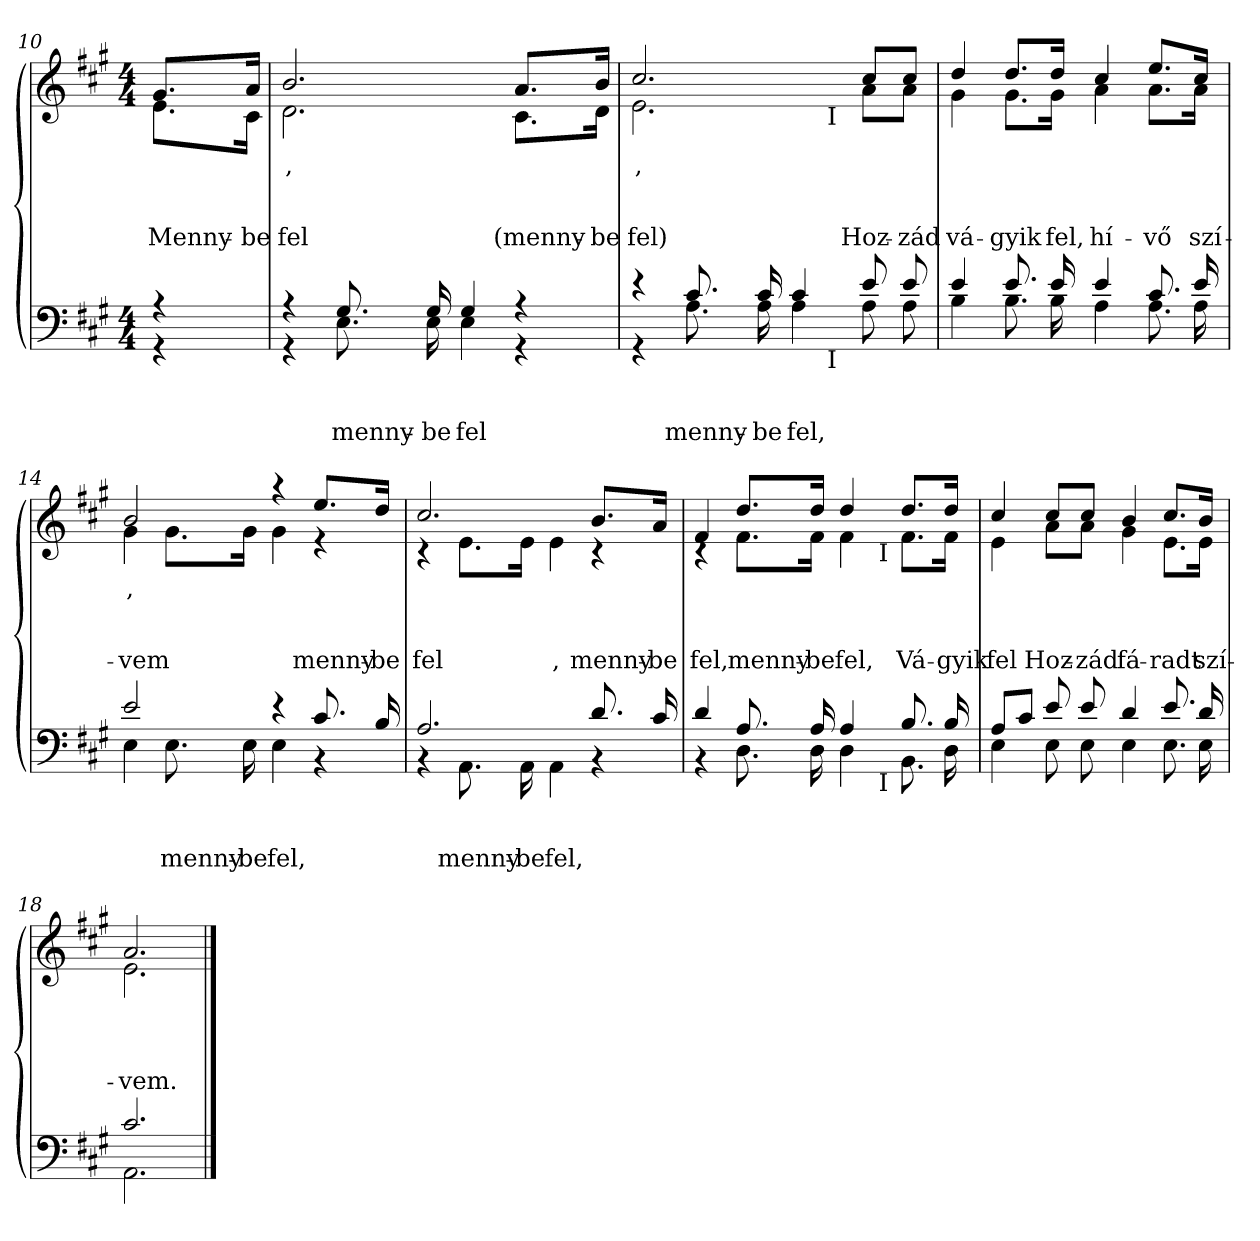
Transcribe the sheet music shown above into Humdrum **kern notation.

**kern	**text	**text	**text	**kern	**text	**text	**text	**text
*part2	*part2	*part2	*part2	*part1	*part1	*part1	*part1	*part1
*staff2	*staff2	*staff2	*staff2	*staff1	*staff1	*staff1	*staff1	*staff1
*clefF4	*	*	*	*clefG2	*	*	*	*
*k[f#c#g#]	*	*	*	*k[f#c#g#]	*	*	*	*
*f#:	*	*	*	*f#:	*	*	*	*
*M4/4	*	*	*	*M4/4	*	*	*	*
=10	=10	=10	=10	=10	=10	=10	=10	=10
*^	*	*	*	*	*	*	*	*
!	!	!	!	!	!	!	!	!	!LO:LY:b
*	*	*	*	*	*^	*	*	*	*
4r	4r	.	.	.	8.g#/L	8.e\L	.	.	.	Menny-
!	!	!	!	!	!	!	!	!	!	!LO:LY:b
.	.	.	.	.	16a/Jk	16c#\Jk	.	.	.	-be
=11	=11	=11	=11	=11	=11	=11	=11	=11	=11	=11
!	!	!	!	!	!	!	!LO:LY:b	!	!	!LO:LY:b
4r	4r	.	.	.	2.b/	2.d\	,	.	.	fel
!	!	!	!	!LO:LY:a	!	!	!	!	!	!
8.G#/	8.E\	.	.	menny-	.	.	.	.	.	.
!	!	!	!	!LO:LY:a	!	!	!	!	!	!
16G#/	16E\	.	.	-be	.	.	.	.	.	.
!	!	!	!	!LO:LY:a	!	!	!	!	!	!
4G#/	4E\	.	.	fel	.	.	.	.	.	.
!	!	!	!	!	!	!	!	!	!	!LO:LY:b
4r	4r	.	.	.	8.a/L	8.c#\L	.	.	.	(menny-
!	!	!	!	!	!	!	!	!	!	!LO:LY:b
.	.	.	.	.	16b/Jk	16d\Jk	.	.	.	-be
*	*	*	*	*	*v	*v	*	*	*	*
!!LO:LB:g=z
=12	=12	=12	=12	=12	=12	=12	=12	=12	=12
*	*	*	*	*	*^	*	*	*	*
!	!	!	!	!	!	!	!LO:LY:b	!	!	!LO:LY:b
*	*^	*	*	*	*	*^	*	*	*	*
4r	4r	2ryy	.	.	.	2.cc#/	2.e\	2ryy	,	.	.	fel)
!	!	!	!	!	!LO:LY:a	!	!	!	!	!	!	!
8.c#/	8.A\	.	.	.	menny-	.	.	.	.	.	.	.
!	!	!	!	!	!LO:LY:a	!	!	!	!	!	!	!
16c#/	16A\	.	.	.	-be	.	.	.	.	.	.	.
!	!	!	!	!	!LO:LY:a	!	!	!	!	!	!	!
4c#/	4A\	8ryy	.	.	fel,	.	.	8ryy	.	.	.	.
!	!	!	!	!	!	!	!	!LO:TX:b:t=I	!	!	!	!
!	!	!LO:TX:b:t=I	!	!	!	!	!	!	!	!	!	!
.	.	4.ryy	.	.	.	.	.	4.ryy	.	.	.	.
!	!	!	!	!	!	!	!	!	!	!	!	!LO:LY:b
8e/	8A\	.	.	.	.	8cc#/L	8a\L	.	.	.	.	Hoz-
!	!	!	!	!	!	!	!	!	!	!	!	!LO:LY:b
8e/	8A\	.	.	.	.	8cc#/J	8a\J	.	.	.	.	-zád
*	*v	*v	*	*	*	*	*	*	*	*	*	*
*	*	*	*	*	*v	*v	*v	*	*	*	*
=13	=13	=13	=13	=13	=13	=13	=13	=13	=13
*	*^	*	*	*	*^	*	*	*	*
*	*	*	*	*	*	*	*^	*	*	*	*
!	!	!	!	!	!	!	!	!	!	!	!	!LO:LY:b
*	*v	*v	*	*	*	*	*	*	*	*	*	*
*	*	*	*	*	*	*v	*v	*	*	*	*
4e/	4B\	.	.	.	4dd/	4g#\	.	.	.	vá-
!	!	!	!	!	!	!	!	!	!	!LO:LY:b
8.e/	8.B\	.	.	.	8.dd/L	8.g#\L	.	.	.	-gyik
!	!	!	!	!	!	!	!	!	!	!LO:LY:b
16e/	16B\	.	.	.	16dd/Jk	16g#\Jk	.	.	.	fel,
!	!	!	!	!	!	!	!	!	!	!LO:LY:b
4e/	4A\	.	.	.	4cc#/	4a\	.	.	.	hí-
!	!	!	!	!	!	!	!	!	!	!LO:LY:b
8.c#/	8.A\	.	.	.	8.ee/L	8.a\L	.	.	.	-vő
!	!	!	!	!	!	!	!	!	!	!LO:LY:b
16e/	16A\	.	.	.	16cc#/Jk	16a\Jk	.	.	.	szí-
=14	=14	=14	=14	=14	=14	=14	=14	=14	=14	=14
!	!	!	!	!	!	!	!	!	!	!LO:LY:b
!	!	!	!	!	!	!	!LO:LY:b	!	!	!
2e/	4E\	.	.	.	2b/	4g#\	,	.	.	-vem
!	!	!	!	!LO:LY:a	!	!	!	!	!	!
.	8.E\	.	.	menny-	.	8.g#\L	.	.	.	.
!	!	!	!	!LO:LY:a	!	!	!	!	!	!
.	16E\	.	.	-be	.	16g#\Jk	.	.	.	.
!	!	!	!	!LO:LY:a	!	!	!	!	!	!
4re	4E\	.	.	fel,	4rgg	4g#\	.	.	.	.
!	!	!	!	!	!	!	!	!	!	!LO:LY:b
8.c#/	4rBB	.	.	.	8.ee/L	4re	.	.	.	menny-
!	!	!	!	!	!	!	!	!	!	!LO:LY:b
16B/	.	.	.	.	16dd/Jk	.	.	.	.	-be
!!LO:LB:g=z	!!
=15	=15	=15	=15	=15	=15	=15	=15	=15	=15	=15
!	!	!	!	!	!	!	!	!	!	!LO:LY:b
2.A/	4rAA	.	.	.	2.cc#/	4rB	.	.	.	fel
!	!	!	!	!LO:LY:a	!	!	!	!	!	!
.	8.AA\	.	.	menny-	.	8.e\L	.	.	.	.
!	!	!	!	!LO:LY:a	!	!	!	!	!	!
.	16AA\	.	.	-be	.	16e\Jk	.	.	.	.
!	!	!	!	!LO:LY:a	!	!	!	!	!	!
!	!	!	!	!	!	!	!	!	!	!LO:LY:b
.	4AA\	.	.	fel,	.	4e\	.	.	.	,
!	!	!	!	!	!	!	!	!	!	!LO:LY:b
8.d/	4rAA	.	.	.	8.b/L	4rB	.	.	.	menny-
!	!	!	!	!	!	!	!	!	!	!LO:LY:b
16c#/	.	.	.	.	16a/Jk	.	.	.	.	-be
*	*	*	*	*	*v	*v	*	*	*	*
=16	=16	=16	=16	=16	=16	=16	=16	=16	=16
!	!	!	!	!	!	!	!	!	!LO:LY:b
*	*^	*	*	*	*^	*	*	*	*
*	*	*	*	*	*	*	*^	*	*	*	*
4d/	4rAA	2ryy	.	.	.	4f#/	4rB	2ryy	.	.	.	fel,
!	!	!	!	!	!	!	!	!	!	!	!	!LO:LY:b
8.A/	8.D\	.	.	.	.	8.dd/L	8.f#\L	.	.	.	.	menny-
!	!	!	!	!	!	!	!	!	!	!	!	!LO:LY:b
16A/	16D\	.	.	.	.	16dd/Jk	16f#\Jk	.	.	.	.	-be
!	!	!	!	!	!	!	!	!	!	!	!	!LO:LY:b
4A/	4D\	8ryy	.	.	.	4dd/	4f#\	8ryy	.	.	.	fel,
.	.	32ryy	.	.	.	.	.	32ryy	.	.	.	.
!	!	!	!	!	!	!	!	!LO:TX:b:t=I	!	!	!	!
!	!	!LO:TX:b:t=I	!	!	!	!	!	!	!	!	!	!
.	.	4ryy	.	.	.	.	.	4ryy	.	.	.	.
!	!	!	!	!	!	!	!	!	!	!	!	!LO:LY:b
8.B/	8.BB\	.	.	.	.	8.dd/L	8.f#\L	.	.	.	.	Vá-
.	.	16.ryy	.	.	.	.	.	16.ryy	.	.	.	.
!	!	!	!	!	!	!	!	!	!	!	!	!LO:LY:b
16B/	16D\	.	.	.	.	16dd/Jk	16f#\Jk	.	.	.	.	-gyik
*	*v	*v	*	*	*	*	*	*	*	*	*	*
*	*	*	*	*	*v	*v	*v	*	*	*	*
=17	=17	=17	=17	=17	=17	=17	=17	=17	=17
*	*^	*	*	*	*^	*	*	*	*
*	*	*	*	*	*	*	*^	*	*	*	*
!	!	!	!	!	!	!	!	!	!	!	!	!LO:LY:b
*	*v	*v	*	*	*	*	*	*	*	*	*	*
*	*	*	*	*	*	*v	*v	*	*	*	*
8A/L	4E\	.	.	.	4cc#/	4e\	.	.	.	fel
8c#/J	.	.	.	.	.	.	.	.	.	.
!	!	!	!	!	!	!	!	!	!	!LO:LY:b
8e/	8E\	.	.	.	8cc#/L	8a\L	.	.	.	Hoz-
!	!	!	!	!	!	!	!	!	!	!LO:LY:b
8e/	8E\	.	.	.	8cc#/J	8a\J	.	.	.	-zád
!	!	!	!	!	!	!	!	!	!	!LO:LY:b
4d/	4E\	.	.	.	4b/	4g#\	.	.	.	fá-
!	!	!	!	!	!	!	!	!	!	!LO:LY:b
8.e/	8.E\	.	.	.	8.cc#/L	8.e\L	.	.	.	-radt
!	!	!	!	!	!	!	!	!	!	!LO:LY:b
16d/	16E\	.	.	.	16b/Jk	16e\Jk	.	.	.	szí-
=18	=18	=18	=18	=18	=18	=18	=18	=18	=18	=18
!	!	!	!	!	!	!	!	!	!	!LO:LY:b
2.c#/	2.AA\	.	.	.	2.a/	2.e\	.	.	.	-vem.
*v	*v	*	*	*	*	*	*	*	*	*
*	*	*	*	*v	*v	*	*	*	*
==	==	==	==	==	==	==	==	==
*-	*-	*-	*-	*-	*-	*-	*-	*-
